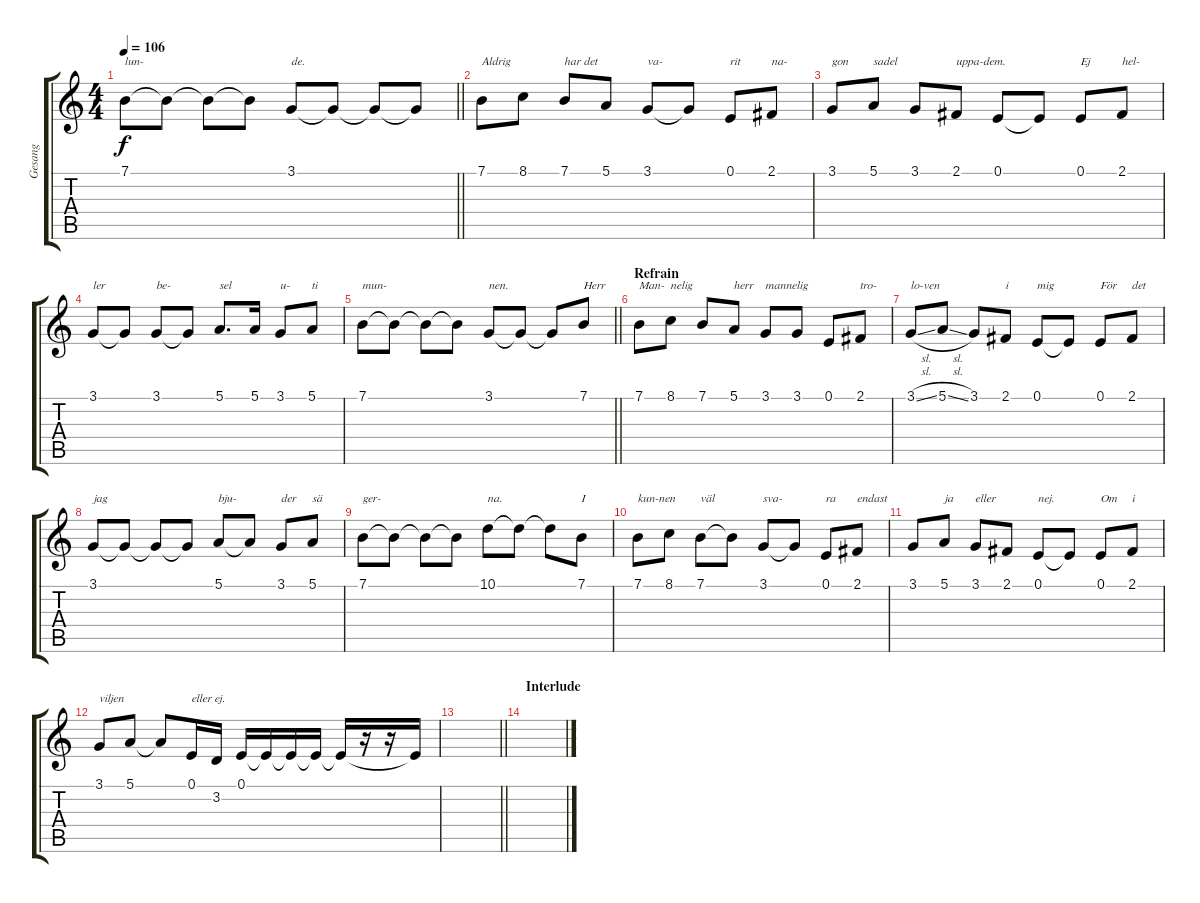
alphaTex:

\track ("Gesang" "Gesang") {instrument lead5charang}
\staff {score tabs}
\tuning (E4 B3 G3 D3 A2 E2) {hide}
\ts (4 4)
\tempo 106
\clef g2
\barLineRight lightlight
\ks c
7.1.8{txt "lun-" dy f} 7.1{t}.8 7.1{t}.8 7.1{t}.8 3.1.8{txt "de."} 3.1{t}.8 3.1{t}.8 3.1{t}.8 |
7.1.8{txt "Aldrig"} 8.1.8 7.1.8{txt "har det"} 5.1.8 3.1.8{txt "va-"} 3.1{t}.8 0.1.8{txt "rit"} 2.1.8{txt "na-"} |
3.1.8{txt "gon"} 5.1.8{txt "sadel"} 3.1.8 2.1.8{txt "uppa-dem."} 0.1.8 0.1{t}.8 0.1.8{txt "Ej"} 2.1.8{txt "hel-"} |
3.1.8{txt "ler"} 3.1{t}.8 3.1.8{txt "be-"} 3.1{t}.8 5.1.8{d txt "sel"} 5.1.16 3.1.8{txt "u-"} 5.1.8{txt "ti"} |
\barLineRight lightlight
7.1.8{txt "mun-"} 7.1{t}.8 7.1{t}.8 7.1{t}.8 3.1.8{txt "nen."} 3.1{t}.8 3.1{t}.8 7.1.8{txt "Herr"} |
\section ("" "Refrain")
7.1.8{txt "Man-"} 8.1.8{txt "nelig"} 7.1.8 5.1.8{txt "herr"} 3.1.8{txt "mannelig"} 3.1.8 0.1.8 2.1.8{txt "tro-"} |
3.1{sl}.8{txt "lo-ven"} 5.1{sl}.8 3.1.8 2.1.8{txt "i"} 0.1.8{txt "mig"} 0.1{t}.8 0.1.8{txt "För"} 2.1.8{txt "det"} |
3.1.8{txt "jag"} 3.1{t}.8 3.1{t}.8 3.1{t}.8 5.1.8{txt "bju-"} 5.1{t}.8 3.1.8{txt "der"} 5.1.8{txt "sä"} |
7.1.8{txt "ger-"} 7.1{t}.8 7.1{t}.8 7.1{t}.8 10.1.8{txt "na."} 10.1{t}.8 10.1{t}.8 7.1.8{txt "I "} |
7.1.8{txt "kun-nen"} 8.1.8 7.1.8{txt "väl"} 7.1{t}.8 3.1.8{txt "sva-"} 3.1{t}.8 0.1.8{txt "ra"} 2.1.8{txt "endast"} |
3.1.8 5.1.8{txt "ja"} 3.1.8{txt "eller"} 2.1.8 0.1.8{txt "nej."} 0.1{t}.8 0.1.8{txt "Om"} 2.1.8{txt "i"} |
3.1.8{txt "viljen"} 5.1.8 5.1{t}.8 0.1.16{txt "eller ej."} 3.2.16 0.1.16 0.1{t}.16 0.1{t}.16 0.1{t}.16 0.1{t}.16 r.16 r.16 0.1{t}.16 |
\barLineRight lightlight
|
\section ("" "Interlude")
